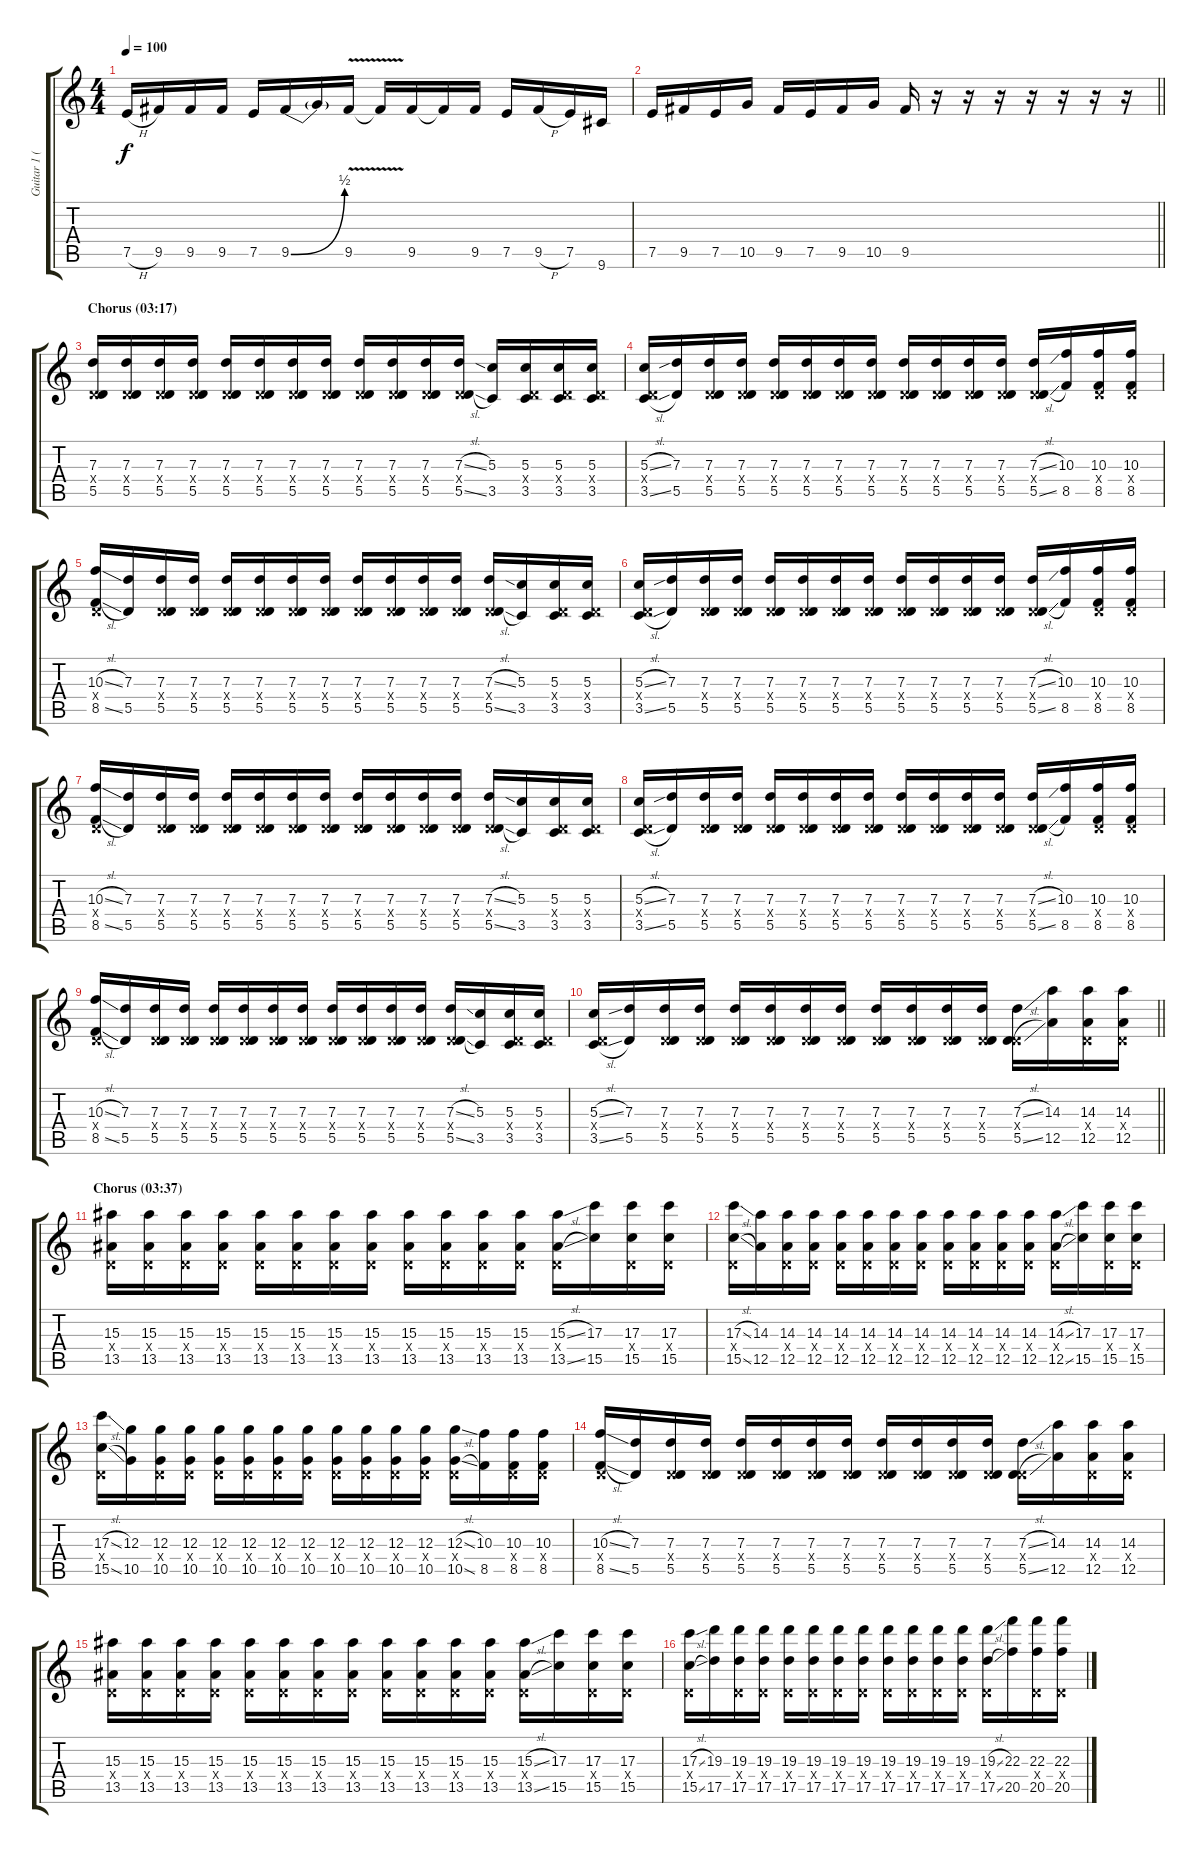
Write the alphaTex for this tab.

\track ("Guitar 1 (Slash)" "Guitar 1 (") {instrument electricguitarclean}
\staff {score tabs}
\tuning (E4 B3 G3 D3 A2 E2) {hide}
\ts (4 4)
\tempo 100
\clef g2
\ks c
7.5{h}.16{dy f} 9.5.16 9.5.16 9.5.16 7.5.16 9.5{be (bend 0 0 60 2)}.16 9.5{t}.16 9.5{v}.16 9.5{t}.16 9.5.16 9.5{t}.16 9.5.16 7.5.16 9.5{h}.16 7.5.16 9.6.16 |
\barLineRight lightlight
7.5.16 9.5.16 7.5.16 10.5.16 9.5.16 7.5.16 9.5.16 10.5.16 9.5.16 r.16 r.16 r.16 r.16 r.16 r.16 r.16 |
\section ("" "Chorus (03:17)")
(7.3 0.4{x} 5.5).16 (7.3 0.4{x} 5.5).16 (7.3 0.4{x} 5.5).16 (7.3 0.4{x} 5.5).16 (7.3 0.4{x} 5.5).16 (7.3 0.4{x} 5.5).16 (7.3 0.4{x} 5.5).16 (7.3 0.4{x} 5.5).16 (7.3 0.4{x} 5.5).16 (7.3 0.4{x} 5.5).16 (7.3 0.4{x} 5.5).16 (7.3{sl} 0.4{x} 5.5{sl}).16 (5.3 3.5).16 (5.3 0.4{x} 3.5).16 (5.3 0.4{x} 3.5).16 (5.3 0.4{x} 3.5).16 |
(5.3{sl} 0.4{x} 3.5{sl}).16 (7.3 5.5).16 (7.3 0.4{x} 5.5).16 (7.3 0.4{x} 5.5).16 (7.3 0.4{x} 5.5).16 (7.3 0.4{x} 5.5).16 (7.3 0.4{x} 5.5).16 (7.3 0.4{x} 5.5).16 (7.3 0.4{x} 5.5).16 (7.3 0.4{x} 5.5).16 (7.3 0.4{x} 5.5).16 (7.3 0.4{x} 5.5).16 (7.3{sl} 0.4{x} 5.5{sl}).16 (10.3 8.5).16 (10.3 0.4{x} 8.5).16 (10.3 0.4{x} 8.5).16 |
(10.3{sl} 0.4{x} 8.5{sl}).16 (7.3 5.5).16 (7.3 0.4{x} 5.5).16 (7.3 0.4{x} 5.5).16 (7.3 0.4{x} 5.5).16 (7.3 0.4{x} 5.5).16 (7.3 0.4{x} 5.5).16 (7.3 0.4{x} 5.5).16 (7.3 0.4{x} 5.5).16 (7.3 0.4{x} 5.5).16 (7.3 0.4{x} 5.5).16 (7.3 0.4{x} 5.5).16 (7.3{sl} 0.4{x} 5.5{sl}).16 (5.3 3.5).16 (5.3 0.4{x} 3.5).16 (5.3 0.4{x} 3.5).16 |
(5.3{sl} 0.4{x} 3.5{sl}).16 (7.3 5.5).16 (7.3 0.4{x} 5.5).16 (7.3 0.4{x} 5.5).16 (7.3 0.4{x} 5.5).16 (7.3 0.4{x} 5.5).16 (7.3 0.4{x} 5.5).16 (7.3 0.4{x} 5.5).16 (7.3 0.4{x} 5.5).16 (7.3 0.4{x} 5.5).16 (7.3 0.4{x} 5.5).16 (7.3 0.4{x} 5.5).16 (7.3{sl} 0.4{x} 5.5{sl}).16 (10.3 8.5).16 (10.3 0.4{x} 8.5).16 (10.3 0.4{x} 8.5).16 |
(10.3{sl} 0.4{x} 8.5{sl}).16 (7.3 5.5).16 (7.3 0.4{x} 5.5).16 (7.3 0.4{x} 5.5).16 (7.3 0.4{x} 5.5).16 (7.3 0.4{x} 5.5).16 (7.3 0.4{x} 5.5).16 (7.3 0.4{x} 5.5).16 (7.3 0.4{x} 5.5).16 (7.3 0.4{x} 5.5).16 (7.3 0.4{x} 5.5).16 (7.3 0.4{x} 5.5).16 (7.3{sl} 0.4{x} 5.5{sl}).16 (5.3 3.5).16 (5.3 0.4{x} 3.5).16 (5.3 0.4{x} 3.5).16 |
(5.3{sl} 0.4{x} 3.5{sl}).16 (7.3 5.5).16 (7.3 0.4{x} 5.5).16 (7.3 0.4{x} 5.5).16 (7.3 0.4{x} 5.5).16 (7.3 0.4{x} 5.5).16 (7.3 0.4{x} 5.5).16 (7.3 0.4{x} 5.5).16 (7.3 0.4{x} 5.5).16 (7.3 0.4{x} 5.5).16 (7.3 0.4{x} 5.5).16 (7.3 0.4{x} 5.5).16 (7.3{sl} 0.4{x} 5.5{sl}).16 (10.3 8.5).16 (10.3 0.4{x} 8.5).16 (10.3 0.4{x} 8.5).16 |
(10.3{sl} 0.4{x} 8.5{sl}).16 (7.3 5.5).16 (7.3 0.4{x} 5.5).16 (7.3 0.4{x} 5.5).16 (7.3 0.4{x} 5.5).16 (7.3 0.4{x} 5.5).16 (7.3 0.4{x} 5.5).16 (7.3 0.4{x} 5.5).16 (7.3 0.4{x} 5.5).16 (7.3 0.4{x} 5.5).16 (7.3 0.4{x} 5.5).16 (7.3 0.4{x} 5.5).16 (7.3{sl} 0.4{x} 5.5{sl}).16 (5.3 3.5).16 (5.3 0.4{x} 3.5).16 (5.3 0.4{x} 3.5).16 |
\barLineRight lightlight
(5.3{sl} 0.4{x} 3.5{sl}).16 (7.3 5.5).16 (7.3 0.4{x} 5.5).16 (7.3 0.4{x} 5.5).16 (7.3 0.4{x} 5.5).16 (7.3 0.4{x} 5.5).16 (7.3 0.4{x} 5.5).16 (7.3 0.4{x} 5.5).16 (7.3 0.4{x} 5.5).16 (7.3 0.4{x} 5.5).16 (7.3 0.4{x} 5.5).16 (7.3 0.4{x} 5.5).16 (7.3{sl} 0.4{x} 5.5{sl}).16 (14.3 12.5).16 (14.3 0.4{x} 12.5).16 (14.3 0.4{x} 12.5).16 |
\section ("" "Chorus (03:37)")
(15.3 0.4{x} 13.5).16 (15.3 0.4{x} 13.5).16 (15.3 0.4{x} 13.5).16 (15.3 0.4{x} 13.5).16 (15.3 0.4{x} 13.5).16 (15.3 0.4{x} 13.5).16 (15.3 0.4{x} 13.5).16 (15.3 0.4{x} 13.5).16 (15.3 0.4{x} 13.5).16 (15.3 0.4{x} 13.5).16 (15.3 0.4{x} 13.5).16 (15.3 0.4{x} 13.5).16 (15.3{sl} 0.4{x} 13.5{sl}).16 (17.3 15.5).16 (17.3 0.4{x} 15.5).16 (17.3 0.4{x} 15.5).16 |
(17.3{sl} 0.4{x} 15.5{sl}).16 (14.3 12.5).16 (14.3 0.4{x} 12.5).16 (14.3 0.4{x} 12.5).16 (14.3 0.4{x} 12.5).16 (14.3 0.4{x} 12.5).16 (14.3 0.4{x} 12.5).16 (14.3 0.4{x} 12.5).16 (14.3 0.4{x} 12.5).16 (14.3 0.4{x} 12.5).16 (14.3 0.4{x} 12.5).16 (14.3 0.4{x} 12.5).16 (14.3{sl} 0.4{x} 12.5{sl}).16 (17.3 15.5).16 (17.3 0.4{x} 15.5).16 (17.3 0.4{x} 15.5).16 |
(17.3{sl} 0.4{x} 15.5{sl}).16 (12.3 10.5).16 (12.3 0.4{x} 10.5).16 (12.3 0.4{x} 10.5).16 (12.3 0.4{x} 10.5).16 (12.3 0.4{x} 10.5).16 (12.3 0.4{x} 10.5).16 (12.3 0.4{x} 10.5).16 (12.3 0.4{x} 10.5).16 (12.3 0.4{x} 10.5).16 (12.3 0.4{x} 10.5).16 (12.3 0.4{x} 10.5).16 (12.3{sl} 0.4{x} 10.5{sl}).16 (10.3 8.5).16 (10.3 0.4{x} 8.5).16 (10.3 0.4{x} 8.5).16 |
(10.3{sl} 0.4{x} 8.5{sl}).16 (7.3 5.5).16 (7.3 0.4{x} 5.5).16 (7.3 0.4{x} 5.5).16 (7.3 0.4{x} 5.5).16 (7.3 0.4{x} 5.5).16 (7.3 0.4{x} 5.5).16 (7.3 0.4{x} 5.5).16 (7.3 0.4{x} 5.5).16 (7.3 0.4{x} 5.5).16 (7.3 0.4{x} 5.5).16 (7.3 0.4{x} 5.5).16 (7.3{sl} 0.4{x} 5.5{sl}).16 (14.3 12.5).16 (14.3 0.4{x} 12.5).16 (14.3 0.4{x} 12.5).16 |
(15.3 0.4{x} 13.5).16 (15.3 0.4{x} 13.5).16 (15.3 0.4{x} 13.5).16 (15.3 0.4{x} 13.5).16 (15.3 0.4{x} 13.5).16 (15.3 0.4{x} 13.5).16 (15.3 0.4{x} 13.5).16 (15.3 0.4{x} 13.5).16 (15.3 0.4{x} 13.5).16 (15.3 0.4{x} 13.5).16 (15.3 0.4{x} 13.5).16 (15.3 0.4{x} 13.5).16 (15.3{sl} 0.4{x} 13.5{sl}).16 (17.3 15.5).16 (17.3 0.4{x} 15.5).16 (17.3 0.4{x} 15.5).16 |
(17.3{sl} 0.4{x} 15.5{sl}).16 (19.3 17.5).16 (19.3 0.4{x} 17.5).16 (19.3 0.4{x} 17.5).16 (19.3 0.4{x} 17.5).16 (19.3 0.4{x} 17.5).16 (19.3 0.4{x} 17.5).16 (19.3 0.4{x} 17.5).16 (19.3 0.4{x} 17.5).16 (19.3 0.4{x} 17.5).16 (19.3 0.4{x} 17.5).16 (19.3 0.4{x} 17.5).16 (19.3{sl} 0.4{x} 17.5{sl}).16 (22.3 20.5).16 (22.3 0.4{x} 20.5).16 (22.3 0.4{x} 20.5).16
